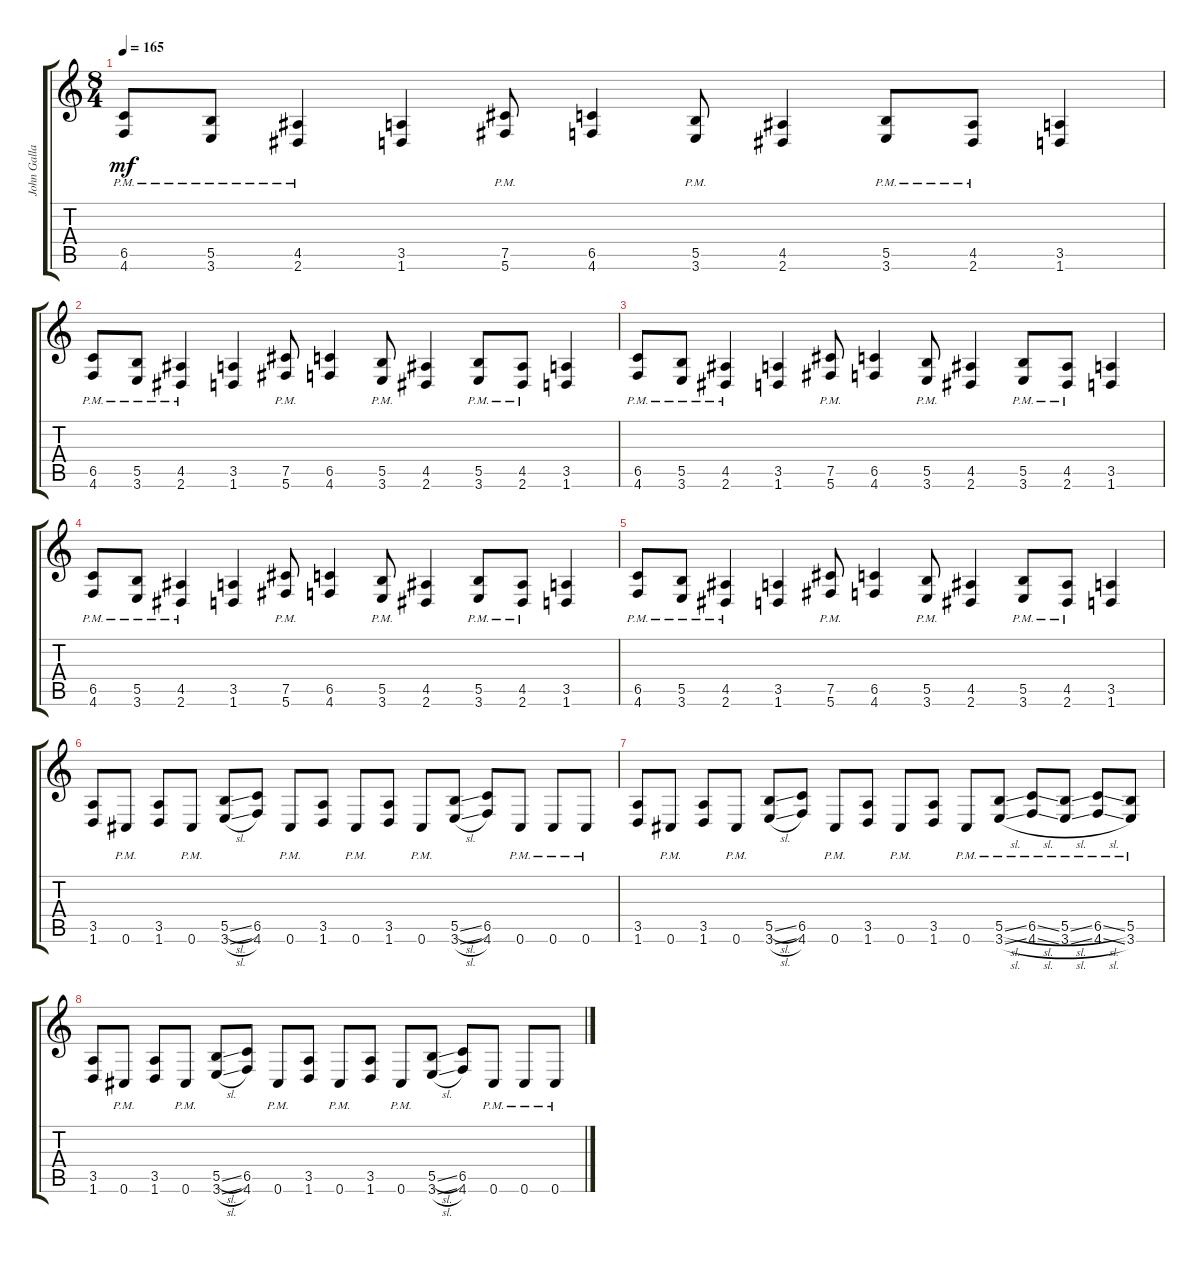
\track ("John Gallagher" "John Galla") {instrument distortionguitar}
\staff {score tabs}
\tuning (Db4 Ab3 E3 B2 Gb2 Db2) {hide}
\ts (8 4)
\tempo 165
\clef g2
\ks c
(6.5{pm} 4.6{pm}).8{dy mf} (5.5{pm} 3.6{pm}).8 (4.5{pm} 2.6{pm}).4 (3.5 1.6).4 (7.5{pm} 5.6{pm}).8 (6.5 4.6).4 (5.5{pm} 3.6{pm}).8 (4.5 2.6).4 (5.5{pm} 3.6{pm}).8 (4.5{pm} 2.6{pm}).8 (3.5 1.6).4 |
(6.5{pm} 4.6{pm}).8 (5.5{pm} 3.6{pm}).8 (4.5{pm} 2.6{pm}).4 (3.5 1.6).4 (7.5{pm} 5.6{pm}).8 (6.5 4.6).4 (5.5{pm} 3.6{pm}).8 (4.5 2.6).4 (5.5{pm} 3.6{pm}).8 (4.5{pm} 2.6{pm}).8 (3.5 1.6).4 |
(6.5{pm} 4.6{pm}).8 (5.5{pm} 3.6{pm}).8 (4.5{pm} 2.6{pm}).4 (3.5 1.6).4 (7.5{pm} 5.6{pm}).8 (6.5 4.6).4 (5.5{pm} 3.6{pm}).8 (4.5 2.6).4 (5.5{pm} 3.6{pm}).8 (4.5{pm} 2.6{pm}).8 (3.5 1.6).4 |
(6.5{pm} 4.6{pm}).8 (5.5{pm} 3.6{pm}).8 (4.5{pm} 2.6{pm}).4 (3.5 1.6).4 (7.5{pm} 5.6{pm}).8 (6.5 4.6).4 (5.5{pm} 3.6{pm}).8 (4.5 2.6).4 (5.5{pm} 3.6{pm}).8 (4.5{pm} 2.6{pm}).8 (3.5 1.6).4 |
(6.5{pm} 4.6{pm}).8 (5.5{pm} 3.6{pm}).8 (4.5{pm} 2.6{pm}).4 (3.5 1.6).4 (7.5{pm} 5.6{pm}).8 (6.5 4.6).4 (5.5{pm} 3.6{pm}).8 (4.5 2.6).4 (5.5{pm} 3.6{pm}).8 (4.5{pm} 2.6{pm}).8 (3.5 1.6).4 |
\section ("" "")
(3.5 1.6).8 0.6{pm}.8 (3.5 1.6).8 0.6{pm}.8 (5.5{sl} 3.6{sl}).8 (6.5 4.6).8 0.6{pm}.8 (3.5 1.6).8 0.6{pm}.8 (3.5 1.6).8 0.6{pm}.8 (5.5{sl} 3.6{sl}).8 (6.5 4.6).8 0.6{pm}.8 0.6{pm}.8 0.6{pm}.8 |
(3.5 1.6).8 0.6{pm}.8 (3.5 1.6).8 0.6{pm}.8 (5.5{sl} 3.6{sl}).8 (6.5 4.6).8 0.6{pm}.8 (3.5 1.6).8 0.6{pm}.8 (3.5 1.6).8 0.6{pm}.8 (5.5{sl pm} 3.6{sl pm}).8 (6.5{sl pm} 4.6{sl pm}).8 (5.5{sl pm} 3.6{sl pm}).8 (6.5{sl pm} 4.6{sl pm}).8 (5.5{pm} 3.6{pm}).8 |
(3.5 1.6).8 0.6{pm}.8 (3.5 1.6).8 0.6{pm}.8 (5.5{sl} 3.6{sl}).8 (6.5 4.6).8 0.6{pm}.8 (3.5 1.6).8 0.6{pm}.8 (3.5 1.6).8 0.6{pm}.8 (5.5{sl} 3.6{sl}).8 (6.5 4.6).8 0.6{pm}.8 0.6{pm}.8 0.6{pm}.8
